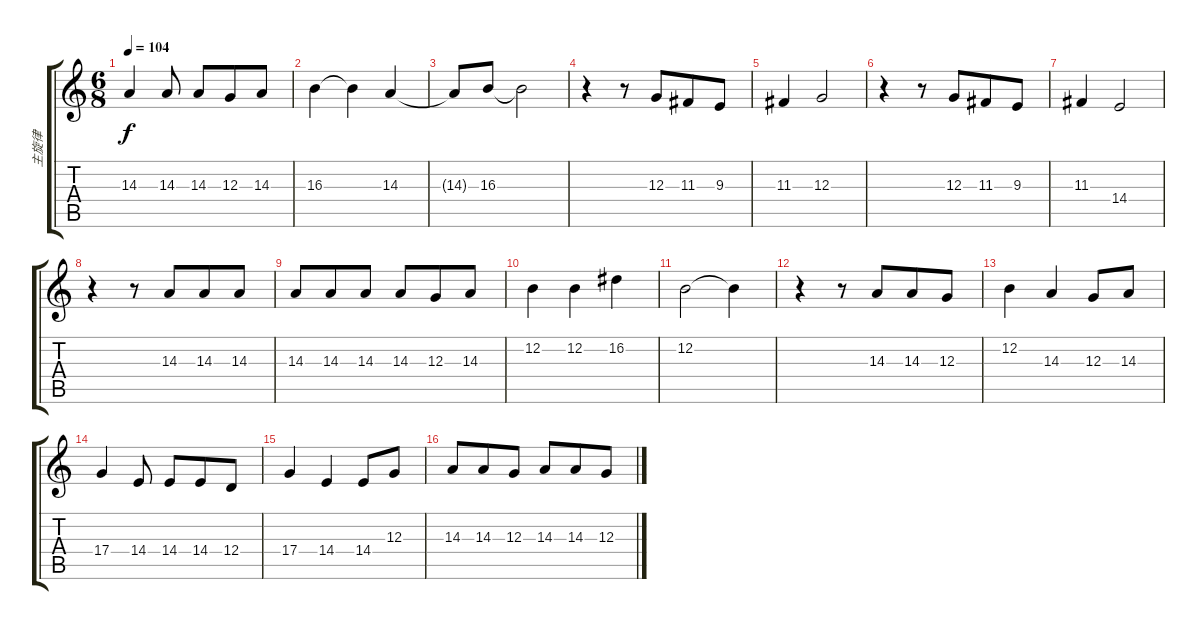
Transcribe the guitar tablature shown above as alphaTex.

\track ("主旋律" "主旋律") {instrument fx8scifi}
\staff {score tabs}
\tuning (E4 B3 G3 D3 A2 E2) {hide}
\ts (6 8)
\tempo 104
\clef g2
\ks c
14.3.4{dy f} 14.3.8 14.3.8 12.3.8 14.3.8 |
16.3.4 16.3{t}.4 14.3.4 |
14.3{t}.8 16.3.8 16.3{t}.2 |
r.4 r.8 12.3.8 11.3.8 9.3.8 |
11.3.4 12.3.2 |
r.4 r.8 12.3.8 11.3.8 9.3.8 |
11.3.4 14.4.2 |
r.4 r.8 14.3.8 14.3.8 14.3.8 |
14.3.8 14.3.8 14.3.8 14.3.8 12.3.8 14.3.8 |
12.2.4 12.2.4 16.2.4 |
12.2.2 12.2{t}.4 |
r.4 r.8 14.3.8 14.3.8 12.3.8 |
12.2.4 14.3.4 12.3.8 14.3.8 |
17.4.4 14.4.8 14.4.8 14.4.8 12.4.8 |
17.4.4 14.4.4 14.4.8 12.3.8 |
14.3.8 14.3.8 12.3.8 14.3.8 14.3.8 12.3.8
